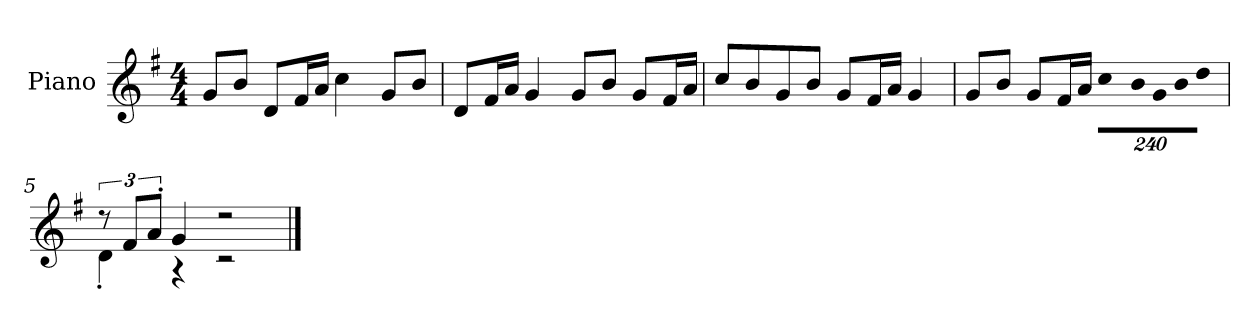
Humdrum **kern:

**kern
*part1
*staff1
*I"Piano
*I'P-no
*clefG2
*k[f#]
*M4/4
*MM90
=1
8g/L
8b/J
8d/L
16f#/L
16a/JJ
4cc\
8g/L
8b/J
=2
8d/L
16f#/L
16a/JJ
4g/
8g/L
8b/J
8g/L
16f#/L
16a/JJ
=3
8cc/L
8b/
8g/
8b/J
8g/L
16f#/L
16a/JJ
4g/
=4
8g/L
8b/J
8g/L
16f#/L
16a/JJ
*Xbrackettup
!LO:N:vis=8
960%137cc\L
!LO:N:vis=16
1920%137b\L
!LO:N:vis=16
1920%137g\
!LO:N:vis=16
1920%137b\J
!LO:N:vis=8
960%137dd\J
=5
*brackettup
*^
12r	4d'\
12f#/L	.
12a'/J	.
4g/	4r
2r	2r
*v	*v
==
*-
